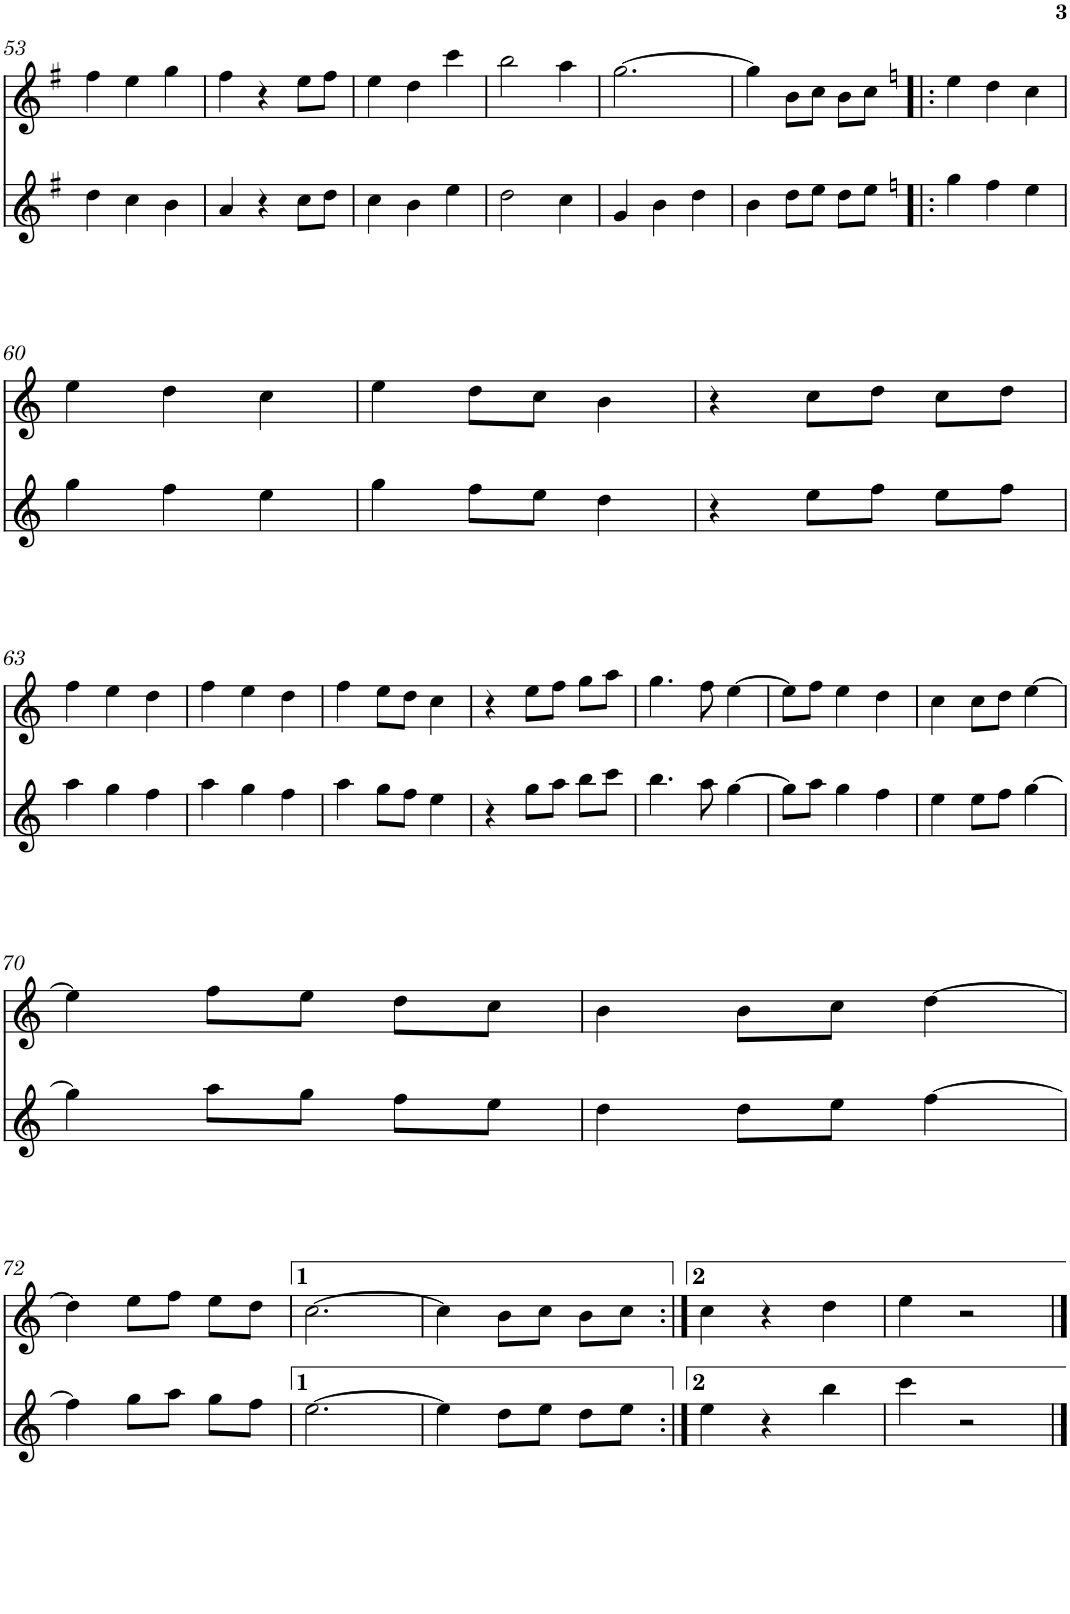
**kern	**kern
*part2	*part1
*staff2	*staff1
*I"Gralla 2	*I"Gralla 1
!!LO:PB:g=z
*clefG2	*clefG2
*k[f#]	*k[f#]
*M3/4	*M3/4
=53	=53
4dd\	4ff#\
4cc\	4ee\
4b\	4gg\
=54	=54
4a/	4ff#\
4r	4r
8cc\L	8ee\L
8dd\J	8ff#\J
=55	=55
4cc\	4ee\
4b\	4dd\
4ee\	4ccc\
=56	=56
2dd\	2bb\
4cc\	4aa\
=57	=57
4g/	[2.gg\
4b\	.
4dd\	.
=58	=58
4b\	4gg\]
8dd\L	8b\L
8ee\J	8cc\J
8dd\L	8b\L
8ee\J	8cc\J
=59!|:	=59!|:
*k[]	*k[]
4gg\	4ee\
4ff\	4dd\
4ee\	4cc\
!!LO:LB:g=z
=60	=60
4gg\	4ee\
4ff\	4dd\
4ee\	4cc\
=61	=61
4gg\	4ee\
8ff\L	8dd\L
8ee\J	8cc\J
4dd\	4b\
=62	=62
4r	4r
8ee\L	8cc\L
8ff\J	8dd\J
8ee\L	8cc\L
8ff\J	8dd\J
!!LO:LB:g=z
=63	=63
4aa\	4ff\
4gg\	4ee\
4ff\	4dd\
=64	=64
4aa\	4ff\
4gg\	4ee\
4ff\	4dd\
=65	=65
4aa\	4ff\
8gg\L	8ee\L
8ff\J	8dd\J
4ee\	4cc\
=66	=66
4r	4r
8gg\L	8ee\L
8aa\J	8ff\J
8bb\L	8gg\L
8ccc\J	8aa\J
=67	=67
4.bb\	4.gg\
8aa\	8ff\
[4gg\	[4ee\
=68	=68
8gg\L]	8ee\L]
8aa\J	8ff\J
4gg\	4ee\
4ff\	4dd\
=69	=69
4ee\	4cc\
8ee\L	8cc\L
8ff\J	8dd\J
[4gg\	[4ee\
!!LO:LB:g=z
=70	=70
4gg\]	4ee\]
8aa\L	8ff\L
8gg\J	8ee\J
8ff\L	8dd\L
8ee\J	8cc\J
=71	=71
4dd\	4b\
8dd\L	8b\L
8ee\J	8cc\J
[4ff\	[4dd\
!!LO:LB:g=z
=72	=72
4ff\]	4dd\]
8gg\L	8ee\L
8aa\J	8ff\J
8gg\L	8ee\L
8ff\J	8dd\J
=73	=73
[2.ee\	[2.cc\
=74	=74
4ee\]	4cc\]
8dd\L	8b\L
8ee\J	8cc\J
8dd\L	8b\L
8ee\J	8cc\J
=75:|!	=75:|!
4ee\	4cc\
4r	4r
4bb\	4dd\
=76	=76
4ccc\	4ee\
2r	2r
==	==
*-	*-
